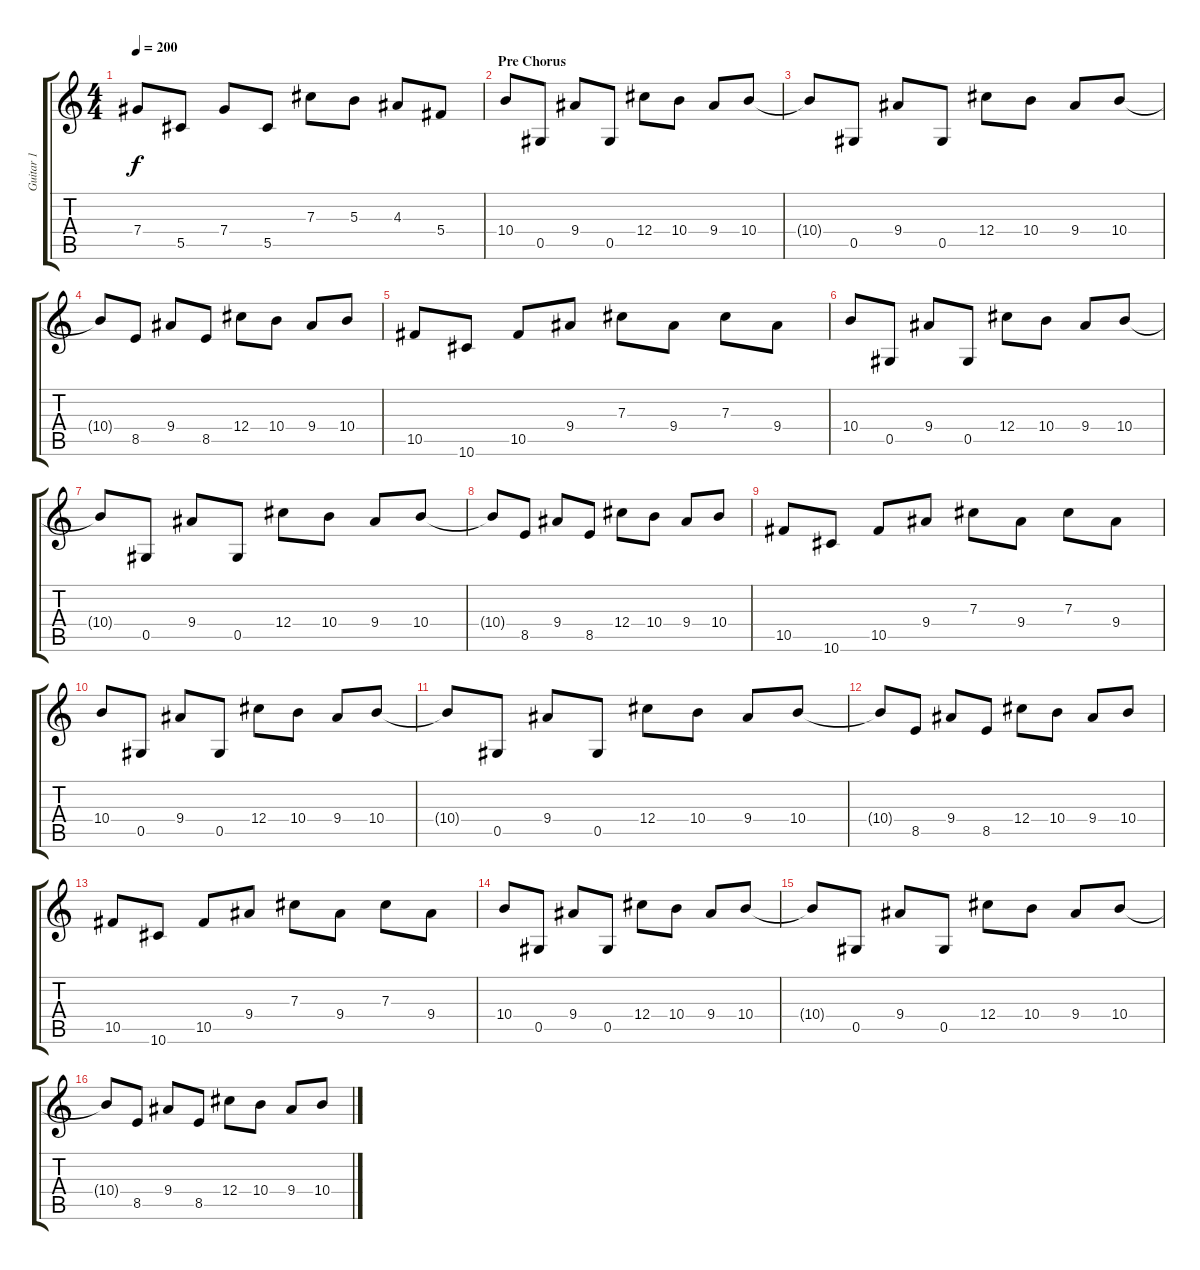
\track ("Guitar 1" "Guitar 1") {instrument distortionguitar}
\staff {score tabs}
\tuning (Eb4 Bb3 Gb3 Db3 Ab2 Eb2) {hide}
\ts (4 4)
\tempo 200
\clef g2
\ks c
7.4.8{dy f} 5.5.8 7.4.8 5.5.8 7.3.8 5.3.8 4.3.8 5.4.8 |
\section ("" "Pre Chorus")
10.4.8 0.5.8 9.4.8 0.5.8 12.4.8 10.4.8 9.4.8 10.4.8 |
10.4{t}.8 0.5.8 9.4.8 0.5.8 12.4.8 10.4.8 9.4.8 10.4.8 |
10.4{t}.8 8.5.8 9.4.8 8.5.8 12.4.8 10.4.8 9.4.8 10.4.8 |
10.5.8 10.6.8 10.5.8 9.4.8 7.3.8 9.4.8 7.3.8 9.4.8 |
10.4.8 0.5.8 9.4.8 0.5.8 12.4.8 10.4.8 9.4.8 10.4.8 |
10.4{t}.8 0.5.8 9.4.8 0.5.8 12.4.8 10.4.8 9.4.8 10.4.8 |
10.4{t}.8 8.5.8 9.4.8 8.5.8 12.4.8 10.4.8 9.4.8 10.4.8 |
10.5.8 10.6.8 10.5.8 9.4.8 7.3.8 9.4.8 7.3.8 9.4.8 |
10.4.8 0.5.8 9.4.8 0.5.8 12.4.8 10.4.8 9.4.8 10.4.8 |
10.4{t}.8 0.5.8 9.4.8 0.5.8 12.4.8 10.4.8 9.4.8 10.4.8 |
10.4{t}.8 8.5.8 9.4.8 8.5.8 12.4.8 10.4.8 9.4.8 10.4.8 |
10.5.8 10.6.8 10.5.8 9.4.8 7.3.8 9.4.8 7.3.8 9.4.8 |
10.4.8 0.5.8 9.4.8 0.5.8 12.4.8 10.4.8 9.4.8 10.4.8 |
10.4{t}.8 0.5.8 9.4.8 0.5.8 12.4.8 10.4.8 9.4.8 10.4.8 |
10.4{t}.8 8.5.8 9.4.8 8.5.8 12.4.8 10.4.8 9.4.8 10.4.8
